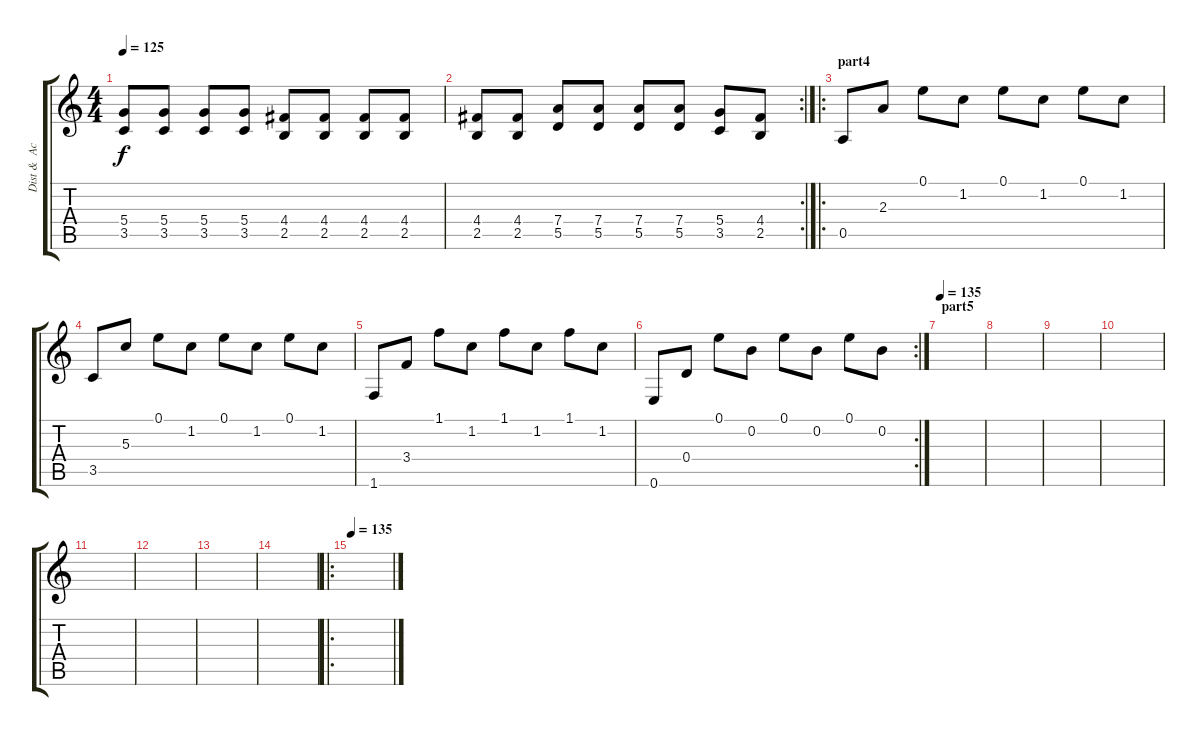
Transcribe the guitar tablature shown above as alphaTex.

\track ("Dist &  Acoustic Guitar" "Dist &  Ac") {instrument distortionguitar}
\staff {score tabs}
\tuning (E4 B3 G3 D3 A2 E2) {hide}
\ts (4 4)
\tempo 125
\clef g2
\ks c
(5.4 3.5).8{dy f} (5.4 3.5).8 (5.4 3.5).8 (5.4 3.5).8 (4.4 2.5).8 (4.4 2.5).8 (4.4 2.5).8 (4.4 2.5).8 |
\rc 2
(4.4 2.5).8 (4.4 2.5).8 (7.4 5.5).8 (7.4 5.5).8 (7.4 5.5).8 (7.4 5.5).8 (5.4 3.5).8 (4.4 2.5).8 |
\ro
\section ("" "part4")
0.5.8{instrument acousticguitarsteel} 2.3.8 0.1.8 1.2.8 0.1.8 1.2.8 0.1.8 1.2.8 |
3.5.8 5.3.8 0.1.8 1.2.8 0.1.8 1.2.8 0.1.8 1.2.8 |
1.6.8 3.4.8 1.1.8 1.2.8 1.1.8 1.2.8 1.1.8 1.2.8 |
\rc 2
0.6.8 0.4.8 0.1.8 0.2.8 0.1.8 0.2.8 0.1.8 0.2.8 |
\section ("" "part5")
\tempo 135
|
|
|
|
|
|
|
|
\ro
\tempo 135
